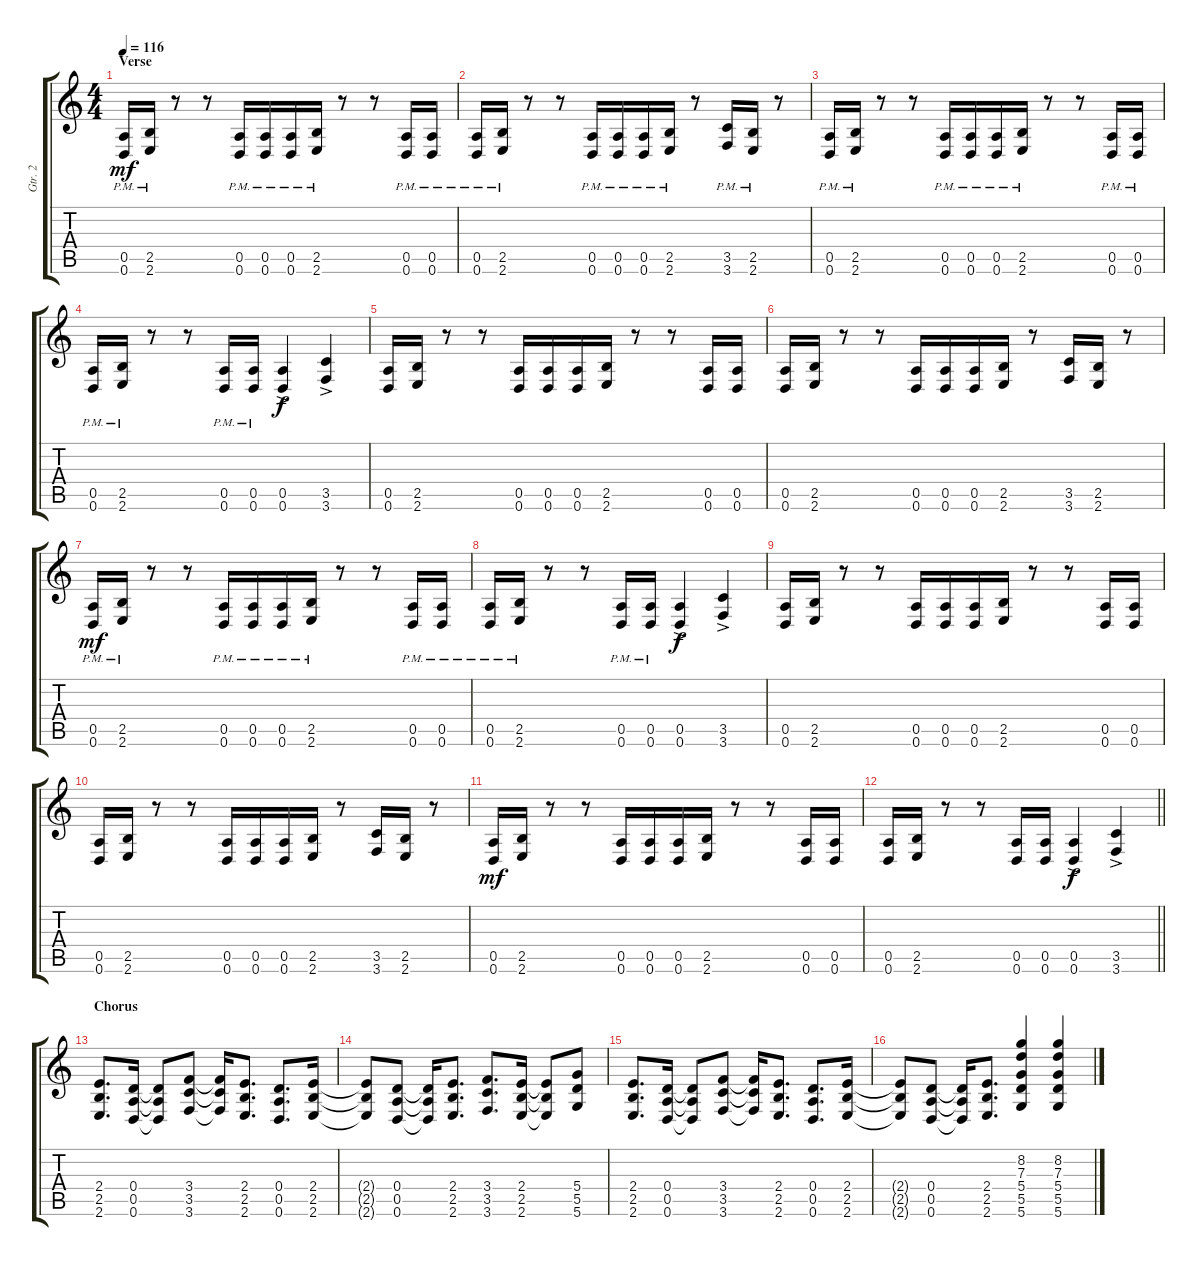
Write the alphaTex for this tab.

\track ("Gtr. 2" "Gtr. 2") {instrument distortionguitar}
\staff {score tabs}
\tuning (E4 B3 G3 D3 A2 D2) {hide}
\ts (4 4)
\section ("" "Verse")
\tempo 116
\clef g2
\ks c
(0.5{pm} 0.6{pm}).16{dy mf} (2.5{pm} 2.6{pm}).16 r.8 r.8 (0.5{pm} 0.6{pm}).16 (0.5{pm} 0.6{pm}).16{beam merge} (0.5{pm} 0.6{pm}).16 (2.5{pm} 2.6{pm}).16 r.8 r.8 (0.5{pm} 0.6{pm}).16 (0.5{pm} 0.6{pm}).16 |
(0.5{pm} 0.6{pm}).16 (2.5{pm} 2.6{pm}).16 r.8 r.8 (0.5{pm} 0.6{pm}).16 (0.5{pm} 0.6{pm}).16{beam merge} (0.5{pm} 0.6{pm}).16 (2.5{pm} 2.6{pm}).16 r.8 (3.5{pm} 3.6{pm}).16 (2.5{pm} 2.6{pm}).16 r.8 |
(0.5{pm} 0.6{pm}).16 (2.5{pm} 2.6{pm}).16 r.8 r.8 (0.5{pm} 0.6{pm}).16 (0.5{pm} 0.6{pm}).16{beam merge} (0.5{pm} 0.6{pm}).16 (2.5{pm} 2.6{pm}).16 r.8 r.8 (0.5{pm} 0.6{pm}).16 (0.5{pm} 0.6{pm}).16 |
(0.5{pm} 0.6{pm}).16 (2.5{pm} 2.6{pm}).16 r.8 r.8 (0.5{pm} 0.6{pm}).16 (0.5{pm} 0.6{pm}).16 (0.5{ac} 0.6{ac}).4{dy f} (3.5{ac} 3.6{ac}).4 |
(0.5 0.6).16 (2.5 2.6).16 r.8 r.8 (0.5 0.6).16 (0.5 0.6).16{beam merge} (0.5 0.6).16 (2.5 2.6).16 r.8 r.8 (0.5 0.6).16 (0.5 0.6).16 |
(0.5 0.6).16 (2.5 2.6).16 r.8 r.8 (0.5 0.6).16 (0.5 0.6).16{beam merge} (0.5 0.6).16 (2.5 2.6).16 r.8 (3.5 3.6).16 (2.5 2.6).16 r.8 |
(0.5{pm} 0.6{pm}).16{dy mf} (2.5{pm} 2.6{pm}).16 r.8 r.8 (0.5{pm} 0.6{pm}).16 (0.5{pm} 0.6{pm}).16{beam merge} (0.5{pm} 0.6{pm}).16 (2.5{pm} 2.6{pm}).16 r.8 r.8 (0.5{pm} 0.6{pm}).16 (0.5{pm} 0.6{pm}).16 |
(0.5{pm} 0.6{pm}).16 (2.5{pm} 2.6{pm}).16 r.8 r.8 (0.5{pm} 0.6{pm}).16 (0.5{pm} 0.6{pm}).16 (0.5{ac} 0.6{ac}).4{dy f} (3.5{ac} 3.6{ac}).4 |
(0.5 0.6).16 (2.5 2.6).16 r.8 r.8 (0.5 0.6).16 (0.5 0.6).16{beam merge} (0.5 0.6).16 (2.5 2.6).16 r.8 r.8 (0.5 0.6).16 (0.5 0.6).16 |
(0.5 0.6).16 (2.5 2.6).16 r.8 r.8 (0.5 0.6).16 (0.5 0.6).16{beam merge} (0.5 0.6).16 (2.5 2.6).16 r.8 (3.5 3.6).16 (2.5 2.6).16 r.8 |
(0.5 0.6).16{dy mf} (2.5 2.6).16 r.8 r.8 (0.5 0.6).16 (0.5 0.6).16{beam merge} (0.5 0.6).16 (2.5 2.6).16 r.8 r.8 (0.5 0.6).16 (0.5 0.6).16 |
\barLineRight lightlight
(0.5 0.6).16 (2.5 2.6).16 r.8 r.8 (0.5 0.6).16 (0.5 0.6).16 (0.5{ac} 0.6{ac}).4{dy f} (3.5{ac} 3.6{ac}).4 |
\section ("" "Chorus")
(2.4 2.5 2.6).8{d} (0.4 0.5 0.6).16 (0.4{t} 0.5{t} 0.6{t}).8 (3.4 3.5 3.6).8 (3.4{t} 3.5{t} 3.6{t}).16 (2.4 2.5 2.6).8{d} (0.4 0.5 0.6).8{d} (2.4 2.5 2.6).16 |
(2.4{t} 2.5{t} 2.6{t}).8 (0.4 0.5 0.6).8 (0.4{t} 0.5{t} 0.6{t}).16 (2.4 2.5 2.6).8{d} (3.4 3.5 3.6).8{d} (2.4 2.5 2.6).16 (2.4{t} 2.5{t} 2.6{t}).8 (5.4 5.5 5.6).8 |
(2.4 2.5 2.6).8{d} (0.4 0.5 0.6).16 (0.4{t} 0.5{t} 0.6{t}).8 (3.4 3.5 3.6).8 (3.4{t} 3.5{t} 3.6{t}).16 (2.4 2.5 2.6).8{d} (0.4 0.5 0.6).8{d} (2.4 2.5 2.6).16 |
(2.4{t} 2.5{t} 2.6{t}).8 (0.4 0.5 0.6).8 (0.4{t} 0.5{t} 0.6{t}).16 (2.4 2.5 2.6).8{d} (8.2 7.3 5.4 5.5 5.6).4 (8.2 7.3 5.4 5.5 5.6).4
